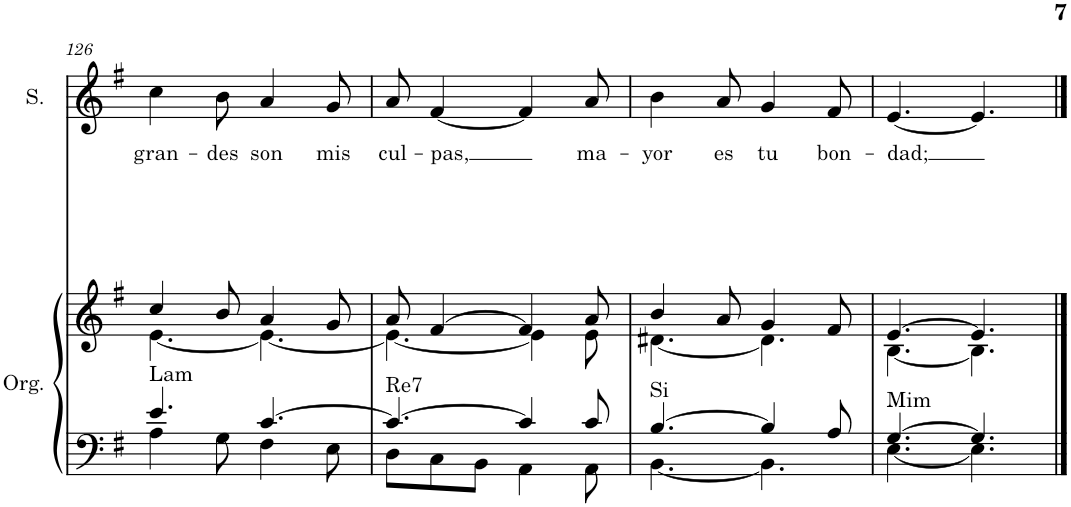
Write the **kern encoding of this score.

**kern	**kern	**harte	**kern	**text
*part2	*part2	*part2	*part1	*part1
*staff3	*staff2	*	*staff1	*staff1
*I"Órgano	*	*	*I"Soprano	*
*	*	*	*I'S.	*
!!LO:PB:g=z
*clefF4	*clefG2	*	*clefG2	*
*k[f#]	*k[f#]	*	*k[f#]	*
*M6/8	*M6/8	*	*M6/8	*
=126	=126	=126	=126	=126
*^	*^	*	*	*
!	!	!	!	!LO:H:kt=Lam	!	!LO:LY:b
4.e/	4A\	4cc/	[4.e\	N	4cc\	gran-
!	!	!	!	!	!	!LO:LY:b
.	8G\	8b/	.	.	8b\	-des
!	!	!	!	!	!	!LO:LY:b
[4.c/	4F#\	4a/	4.e\_	.	4a/	son
!	!	!	!	!	!	!LO:LY:b
.	8E\	8g/	.	.	8g/	mis
=127	=127	=127	=127	=127	=127	=127
!	!	!	!	!LO:H:kt=Re7	!	!LO:LY:b
4.c/_	8D\L	8a/	4.e\_	N	8a/	cul-
!	!	!	!	!	!	!LO:LY:b
.	8C\	[4f#/	.	.	[4f#/	-pas,
.	8BB\J	.	.	.	.	.
4c/]	4AA\	4f#/]	4e\]	.	4f#/]	.
!	!	!	!	!	!	!LO:LY:b
8c/	8AA\	8a/	8e\	.	8a/	ma-
=128	=128	=128	=128	=128	=128	=128
!	!	!	!	!LO:H:kt=Si	!	!LO:LY:b
[4.B/	[4.BB\	4b/	[4.d#X\	N	4b\	-yor
!	!	!	!	!	!	!LO:LY:b
.	.	8a/	.	.	8a/	es
!	!	!	!	!	!	!LO:LY:b
4B/]	4.BB\]	4g/	4.d#\]	.	4g/	tu
!	!	!	!	!	!	!LO:LY:b
8A/	.	8f#/	.	.	8f#/	bon-
=129	=129	=129	=129	=129	=129	=129
!	!	!	!	!LO:H:kt=Mim	!	!LO:LY:b
[4.G/	[4.E\	[4.e/	[4.B\	N	[4.e/	-dad;
4.G/]	4.E\]	4.e/]	4.B\]	.	4.e/]	.
*v	*v	*	*	*	*	*
*	*v	*v	*	*	*
==	==	==	==	==
*-	*-	*-	*-	*-
